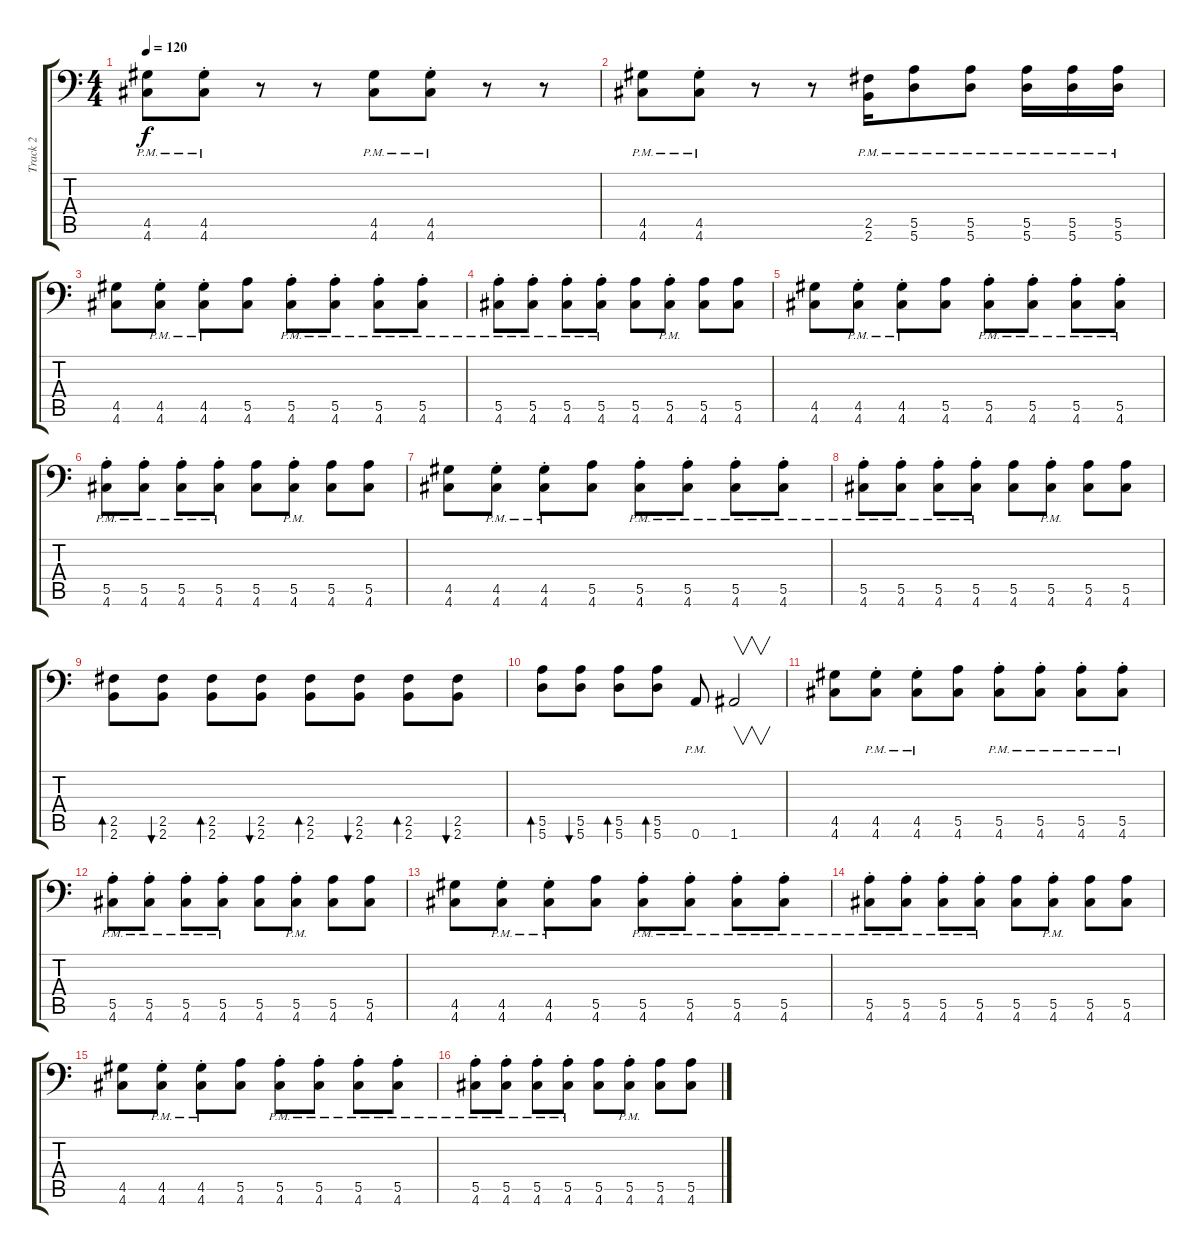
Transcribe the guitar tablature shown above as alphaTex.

\track ("Track 2" "Track 2") {instrument distortionguitar}
\staff {score tabs}
\tuning (B3 Gb3 D3 A2 E2 A1) {hide}
\ts (4 4)
\tempo 120
\clef f4
\ks c
(4.5{pm} 4.6{pm}).8{dy f} (4.5{pm st} 4.6{pm st}).8 r.8 r.8 (4.5{pm} 4.6{pm}).8 (4.5{pm st} 4.6{pm st}).8 r.8 r.8 |
(4.5{pm} 4.6{pm}).8 (4.5{pm st} 4.6{pm st}).8 r.8 r.8 (2.5 2.6{pm}).16 (5.5{pm} 5.6{pm}).8 (5.5{pm} 5.6{pm}).8 (5.5{pm} 5.6{pm}).16 (5.5{pm} 5.6{pm}).16 (5.5{pm} 5.6{pm}).16 |
(4.5 4.6).8 (4.5{pm st} 4.6{pm st}).8 (4.5{pm st} 4.6{pm st}).8 (5.5 4.6).8 (5.5{pm st} 4.6{pm st}).8 (5.5{pm st} 4.6{pm st}).8 (5.5{pm st} 4.6{pm st}).8 (5.5{pm st} 4.6{pm st}).8 |
(5.5{pm st} 4.6{pm st}).8 (5.5{pm st} 4.6{pm st}).8 (5.5{pm st} 4.6{pm st}).8 (5.5{pm st} 4.6{pm st}).8 (5.5 4.6).8 (5.5{pm st} 4.6{pm st}).8 (5.5 4.6).8 (5.5 4.6).8 |
(4.5 4.6).8 (4.5{pm st} 4.6{pm}).8 (4.5{pm st} 4.6{pm st}).8 (5.5 4.6).8 (5.5{pm st} 4.6{pm st}).8 (5.5{pm st} 4.6{pm st}).8 (5.5{pm st} 4.6{pm st}).8 (5.5{pm st} 4.6{pm st}).8 |
(5.5{pm st} 4.6{pm st}).8 (5.5{pm st} 4.6{pm st}).8 (5.5{pm st} 4.6{pm st}).8 (5.5{pm st} 4.6{pm st}).8 (5.5 4.6).8 (5.5{pm st} 4.6{pm st}).8 (5.5 4.6).8 (5.5 4.6).8 |
(4.5 4.6).8 (4.5{pm st} 4.6{pm st}).8 (4.5{pm st} 4.6{pm st}).8 (5.5 4.6).8 (5.5{pm st} 4.6{pm st}).8 (5.5{pm st} 4.6{pm st}).8 (5.5{pm st} 4.6{pm st}).8 (5.5{pm st} 4.6{pm st}).8 |
(5.5{pm st} 4.6{pm st}).8 (5.5{pm st} 4.6{pm st}).8 (5.5{pm st} 4.6{pm st}).8 (5.5{pm st} 4.6{pm st}).8 (5.5 4.6).8 (5.5{pm st} 4.6{pm st}).8 (5.5 4.6).8 (5.5 4.6).8 |
(2.5 2.6).8{bd 60} (2.5 2.6).8{bu 60} (2.5 2.6).8{bd 60} (2.5 2.6).8{bu 60} (2.5 2.6).8{bd 60} (2.5 2.6).8{bu 60} (2.5 2.6).8{bd 60} (2.5 2.6).8{bu 60} |
(5.5 5.6).8{bd 60} (5.5 5.6).8{bu 60} (5.5 5.6).8{bd 60} (5.5 5.6).8{bd 60} 0.6{pm}.8 1.6.2{v} |
(4.5 4.6).8 (4.5{pm st} 4.6{pm st}).8 (4.5{pm st} 4.6{pm st}).8 (5.5 4.6).8 (5.5{pm st} 4.6{pm st}).8 (5.5{pm st} 4.6{pm st}).8 (5.5{pm st} 4.6{pm st}).8 (5.5{pm st} 4.6{pm st}).8 |
(5.5{pm st} 4.6{pm st}).8 (5.5{pm st} 4.6{pm st}).8 (5.5{pm st} 4.6{pm st}).8 (5.5{pm st} 4.6{pm st}).8 (5.5 4.6).8 (5.5{pm st} 4.6{pm st}).8 (5.5 4.6).8 (5.5 4.6).8 |
(4.5 4.6).8 (4.5{pm st} 4.6{pm}).8 (4.5{pm st} 4.6{pm st}).8 (5.5 4.6).8 (5.5{pm st} 4.6{pm st}).8 (5.5{pm st} 4.6{pm st}).8 (5.5{pm st} 4.6{pm st}).8 (5.5{pm st} 4.6{pm st}).8 |
(5.5{pm st} 4.6{pm st}).8 (5.5{pm st} 4.6{pm st}).8 (5.5{pm st} 4.6{pm st}).8 (5.5{pm st} 4.6{pm st}).8 (5.5 4.6).8 (5.5{pm st} 4.6{pm st}).8 (5.5 4.6).8 (5.5 4.6).8 |
(4.5 4.6).8 (4.5{pm st} 4.6{pm st}).8 (4.5{pm st} 4.6{pm st}).8 (5.5 4.6).8 (5.5{pm st} 4.6{pm st}).8 (5.5{pm st} 4.6{pm st}).8 (5.5{pm st} 4.6{pm st}).8 (5.5{pm st} 4.6{pm st}).8 |
(5.5{pm st} 4.6{pm st}).8 (5.5{pm st} 4.6{pm st}).8 (5.5{pm st} 4.6{pm st}).8 (5.5{pm st} 4.6{pm st}).8 (5.5 4.6).8 (5.5{pm st} 4.6{pm st}).8 (5.5 4.6).8 (5.5 4.6).8
